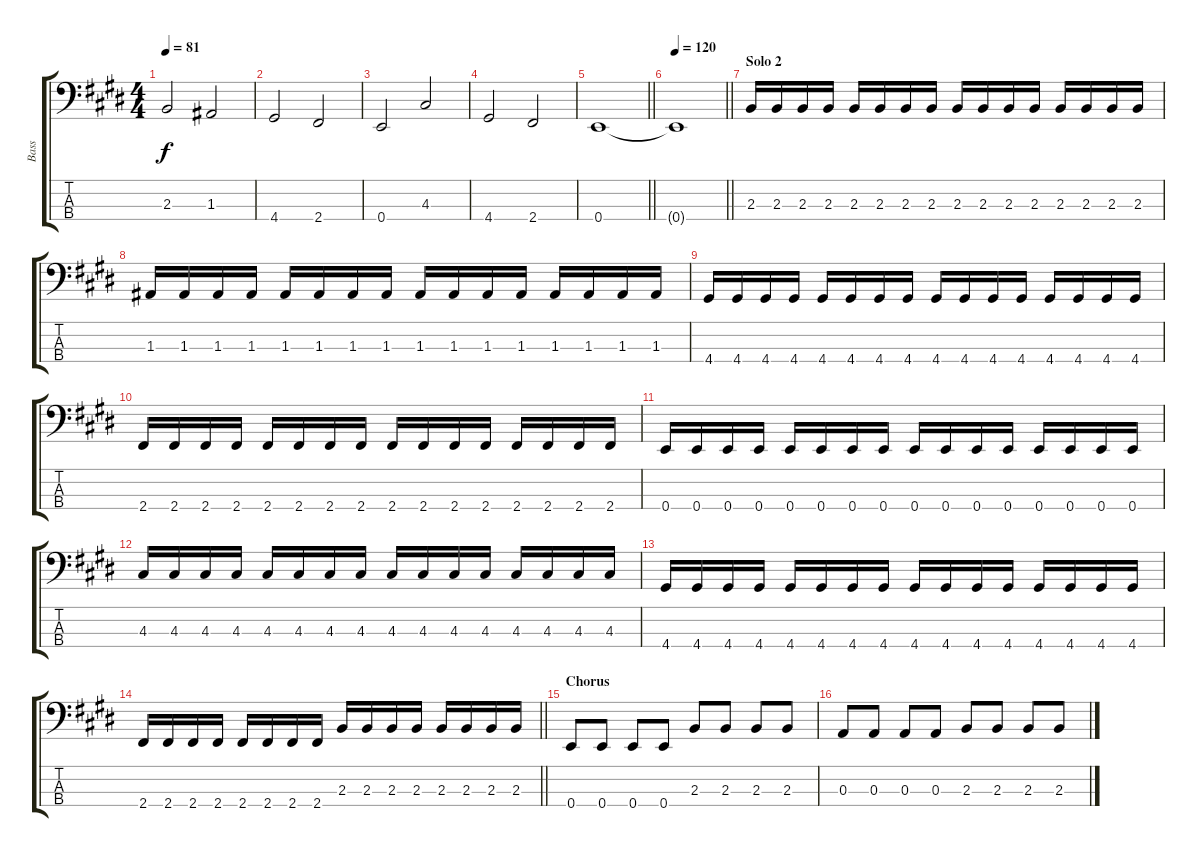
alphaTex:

\track ("Bass" "Bass") {instrument electricbassfinger}
\staff {score tabs}
\tuning (G2 D2 A1 E1) {hide}
\ts (4 4)
\tempo 81
\clef f4
\ks e
2.3.2{dy f volume 13} 1.3.2 |
4.4.2 2.4.2 |
0.4.2 4.3.2 |
4.4.2 2.4.2 |
\barLineRight lightlight
0.4.1 |
\tempo 120
\barLineRight lightlight
0.4{t}.1 |
\section ("" "Solo 2")
2.3.16 2.3.16 2.3.16 2.3.16 2.3.16 2.3.16 2.3.16 2.3.16 2.3.16 2.3.16 2.3.16 2.3.16 2.3.16 2.3.16 2.3.16 2.3.16 |
1.3.16 1.3.16 1.3.16 1.3.16 1.3.16 1.3.16 1.3.16 1.3.16 1.3.16 1.3.16 1.3.16 1.3.16 1.3.16 1.3.16 1.3.16 1.3.16 |
4.4.16 4.4.16 4.4.16 4.4.16 4.4.16 4.4.16 4.4.16 4.4.16 4.4.16 4.4.16 4.4.16 4.4.16 4.4.16 4.4.16 4.4.16 4.4.16 |
2.4.16 2.4.16 2.4.16 2.4.16 2.4.16 2.4.16 2.4.16 2.4.16 2.4.16 2.4.16 2.4.16 2.4.16 2.4.16 2.4.16 2.4.16 2.4.16 |
0.4.16 0.4.16 0.4.16 0.4.16 0.4.16 0.4.16 0.4.16 0.4.16 0.4.16 0.4.16 0.4.16 0.4.16 0.4.16 0.4.16 0.4.16 0.4.16 |
4.3.16 4.3.16 4.3.16 4.3.16 4.3.16 4.3.16 4.3.16 4.3.16 4.3.16 4.3.16 4.3.16 4.3.16 4.3.16 4.3.16 4.3.16 4.3.16 |
4.4.16 4.4.16 4.4.16 4.4.16 4.4.16 4.4.16 4.4.16 4.4.16 4.4.16 4.4.16 4.4.16 4.4.16 4.4.16 4.4.16 4.4.16 4.4.16 |
\barLineRight lightlight
2.4.16 2.4.16 2.4.16 2.4.16 2.4.16 2.4.16 2.4.16 2.4.16 2.3.16 2.3.16 2.3.16 2.3.16 2.3.16 2.3.16 2.3.16 2.3.16 |
\section ("" "Chorus")
0.4.8 0.4.8 0.4.8 0.4.8 2.3.8 2.3.8 2.3.8 2.3.8 |
0.3.8 0.3.8 0.3.8 0.3.8 2.3.8 2.3.8 2.3.8 2.3.8
